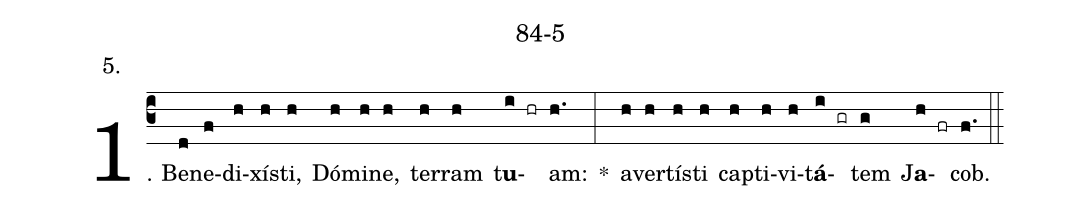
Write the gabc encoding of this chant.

name: 84-5;
annotation: 5.;
%%
(c3)1. Be(d)ne(f)di(h)xís(h)ti,(h) Dó(h)mi(h)ne,(h) ter(h)ram(h) t<b>u</b>(i hr)am:(h.) *(:) a(h)ver(h)tís(h)ti(h) cap(h)ti(h)vi(h)t<b>á</b>(i gr)tem(g) J<b>a</b>(h fr)cob.(f.) (::)
